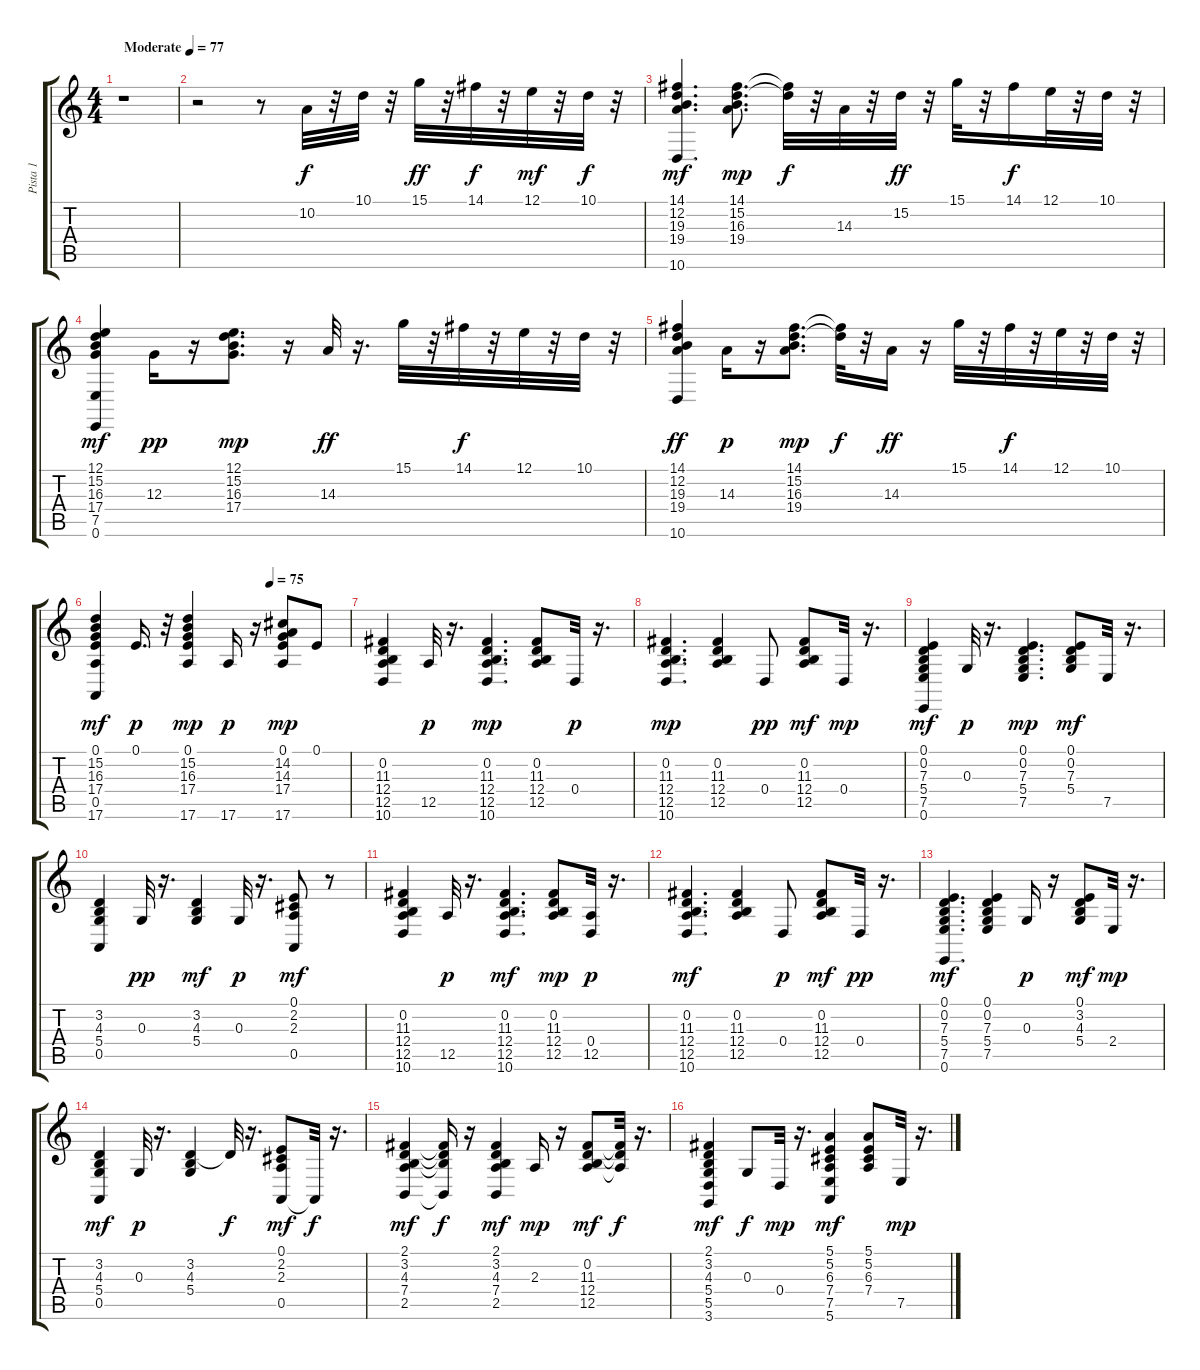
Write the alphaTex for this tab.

\track ("Pista 1" "Pista 1") {instrument electricpiano2}
\staff {score tabs}
\tuning (E4 B3 G3 D3 A2 E2) {hide}
\ts (4 4)
\tempo (77 "Moderate")
\clef g2
\ks c
r.1{dy f instrument electricpiano2} |
r.2 r.8 10.2.32 r.32 10.1.32 r.32 15.1.32{dy ff} r.32 14.1.32{dy f} r.32 12.1.32{dy mf} r.32 10.1.32{dy f} r.32 |
(14.1 12.2 19.3 19.4 10.6).4{d dy mf} (14.1 15.2 16.3 19.4).8{d dy mp} (14.1{t} 15.2{t}).32{dy f} r.32 14.3.32 r.32 15.2.32{dy ff} r.32 15.1.32 r.32 14.1.16{dy f} 12.1.32 r.32 10.1.32 r.32 |
(12.1 15.2 16.3 17.4 7.5 0.6).4{dy mf} 12.3.16{dy pp} r.16 (12.1 15.2 16.3 17.4).8{d dy mp} r.16 14.3.32{dy ff} r.16{d} 15.1.32 r.32 14.1.32{dy f} r.32 12.1.32 r.32 10.1.32 r.32 |
(14.1 12.2 19.3 19.4 10.6).4{dy ff} 14.3.16{dy p} r.16 (14.1 15.2 16.3 19.4).8{d dy mp} (14.1{t} 15.2{t}).32{dy f} r.32 14.3.16{dy ff} r.16 15.1.32 r.32 14.1.32{dy f} r.32 12.1.32 r.32 10.1.32 r.32 |
\tempo (75 0.6875)
(0.1 15.2 16.3 17.4 0.5 17.6).4{dy mf} 0.1.16{d dy p} r.32 (0.1 15.2 16.3 17.4 17.6).4{dy mp} 17.6.16{dy p} r.16 (0.1 14.2 14.3 17.4 17.6).8{dy mp} 0.1.8 |
(0.2 11.3 12.4 12.5 10.6).4 12.5.32{dy p} r.16{d} (0.2 11.3 12.4 12.5 10.6).4{d dy mp} (0.2 11.3 12.4 12.5).8 0.4.32{dy p} r.16{d} |
(0.2 11.3 12.4 12.5 10.6).4{d dy mp} (0.2 11.3 12.4 12.5).4 0.4.8{dy pp} (0.2 11.3 12.4 12.5).8{dy mf} 0.4.32{dy mp} r.16{d} |
(0.1 0.2 7.3 5.4 7.5 0.6).4{dy mf} 0.3.32{dy p} r.16{d} (0.1 0.2 7.3 5.4 7.5).4{d dy mp} (0.1 0.2 7.3 5.4).8{dy mf} 7.5.32 r.16{d} |
(3.2 4.3 5.4 0.5).4 0.3.32{dy pp} r.16{d} (3.2 4.3 5.4).4{dy mf} 0.3.32{dy p} r.16{d} (0.1 2.2 2.3 0.5).8{dy mf} r.8 |
(0.2 11.3 12.4 12.5 10.6).4 12.5.32{dy p} r.16{d} (0.2 11.3 12.4 12.5 10.6).4{d dy mf} (0.2 11.3 12.4 12.5).8{dy mp} (0.4 12.5).32{dy p} r.16{d} |
(0.2 11.3 12.4 12.5 10.6).4{d dy mf} (0.2 11.3 12.4 12.5).4 0.4.8{dy p} (0.2 11.3 12.4 12.5).8{dy mf} 0.4.32{dy pp} r.16{d} |
(0.1 0.2 7.3 5.4 7.5 0.6).4{d dy mf} (0.1 0.2 7.3 5.4 7.5).4 0.3.16{dy p} r.16 (0.1 3.2 4.3 5.4).8{dy mf} 2.4.32{dy mp} r.16{d} |
(3.2 4.3 5.4 0.5).4{dy mf} 0.3.32{dy p} r.16{d} (3.2 4.3 5.4).4 3.2{t}.32{dy f} r.16{d} (0.1 2.2 2.3 0.5).8{dy mf} 0.5{t}.32{dy f} r.16{d} |
(2.1 3.2 4.3 7.4 2.5).4{dy mf} (2.1{t} 3.2{t} 4.3{t} 2.5{t}).16{dy f} r.16 (2.1 3.2 4.3 7.4 2.5).4{dy mf} 2.3.16{dy mp} r.16 (0.2 11.3 12.4 12.5).8{dy mf} (11.3{t} 12.4{t} 12.5{t}).32{dy f} r.16{d} |
(2.1 3.2 4.3 5.4 5.5 3.6).4{dy mf} 0.3.8{dy f} 0.4.32{dy mp} r.16{d} (5.1 5.2 6.3 7.4 7.5 5.6).4{dy mf} (5.1 5.2 6.3 7.4).8 7.5.32{dy mp} r.16{d}
